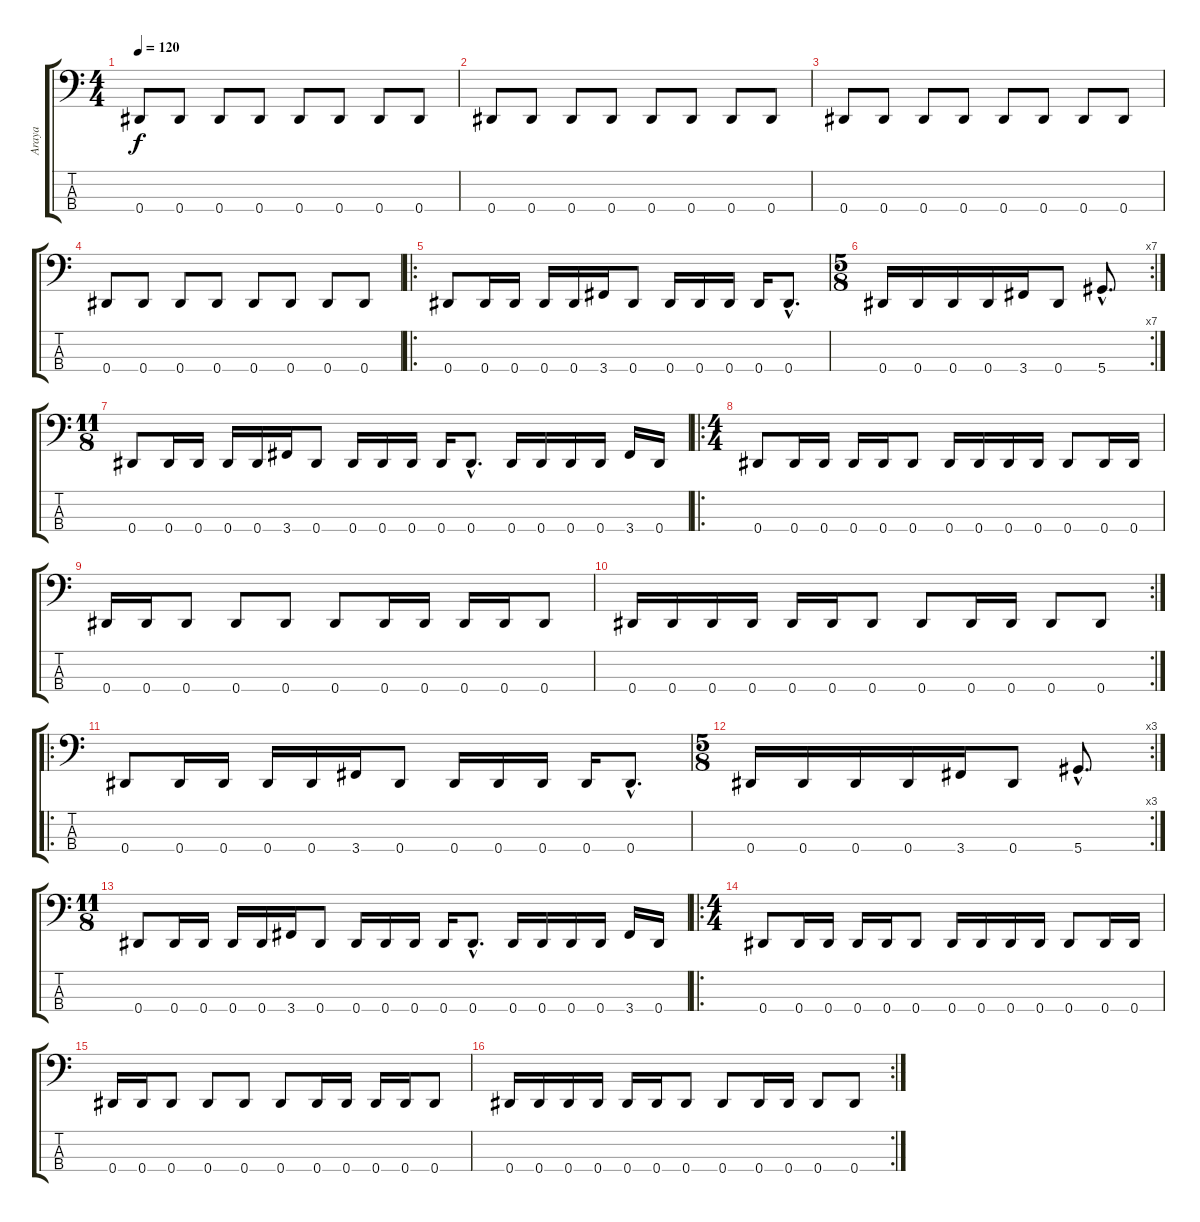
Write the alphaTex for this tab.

\track ("Araya" "Araya") {instrument electricbasspick}
\staff {score tabs}
\tuning (Gb2 Db2 Ab1 Eb1) {hide}
\ts (4 4)
\tempo 120
\clef f4
\ks c
0.4.8{dy f instrument electricbasspick} 0.4.8 0.4.8 0.4.8 0.4.8 0.4.8 0.4.8 0.4.8 |
0.4.8 0.4.8 0.4.8 0.4.8 0.4.8 0.4.8 0.4.8 0.4.8 |
0.4.8 0.4.8 0.4.8 0.4.8 0.4.8 0.4.8 0.4.8 0.4.8 |
0.4.8 0.4.8 0.4.8 0.4.8 0.4.8 0.4.8 0.4.8 0.4.8 |
\ro
0.4.8 0.4.16 0.4.16 0.4.16 0.4.16 3.4.16 0.4.8 0.4.16 0.4.16 0.4.16 0.4.16 0.4{hac}.8{d} |
\rc 7
\ts (5 8)
0.4.16 0.4.16 0.4.16 0.4.16 3.4.16 0.4.8 5.4{hac}.8{d} |
\ts (11 8)
0.4.8 0.4.16 0.4.16 0.4.16 0.4.16 3.4.16 0.4.8 0.4.16 0.4.16 0.4.16 0.4.16 0.4{hac}.8{d} 0.4.16 0.4.16 0.4.16 0.4.16 3.4.16 0.4.16 |
\ro
\ts (4 4)
0.4.8 0.4.16 0.4.16 0.4.16 0.4.16 0.4.8 0.4.16 0.4.16 0.4.16 0.4.16 0.4.8 0.4.16 0.4.16 |
0.4.16 0.4.16 0.4.8 0.4.8 0.4.8 0.4.8 0.4.16 0.4.16 0.4.16 0.4.16 0.4.8 |
\rc 2
0.4.16 0.4.16 0.4.16 0.4.16 0.4.16 0.4.16 0.4.8 0.4.8 0.4.16 0.4.16 0.4.8 0.4.8 |
\ro
0.4.8 0.4.16 0.4.16 0.4.16 0.4.16 3.4.16 0.4.8 0.4.16 0.4.16 0.4.16 0.4.16 0.4{hac}.8{d} |
\rc 3
\ts (5 8)
0.4.16 0.4.16 0.4.16 0.4.16 3.4.16 0.4.8 5.4{hac}.8{d} |
\ts (11 8)
0.4.8 0.4.16 0.4.16 0.4.16 0.4.16 3.4.16 0.4.8 0.4.16 0.4.16 0.4.16 0.4.16 0.4{hac}.8{d} 0.4.16 0.4.16 0.4.16 0.4.16 3.4.16 0.4.16 |
\ro
\ts (4 4)
0.4.8 0.4.16 0.4.16 0.4.16 0.4.16 0.4.8 0.4.16 0.4.16 0.4.16 0.4.16 0.4.8 0.4.16 0.4.16 |
0.4.16 0.4.16 0.4.8 0.4.8 0.4.8 0.4.8 0.4.16 0.4.16 0.4.16 0.4.16 0.4.8 |
\rc 2
0.4.16 0.4.16 0.4.16 0.4.16 0.4.16 0.4.16 0.4.8 0.4.8 0.4.16 0.4.16 0.4.8 0.4.8
